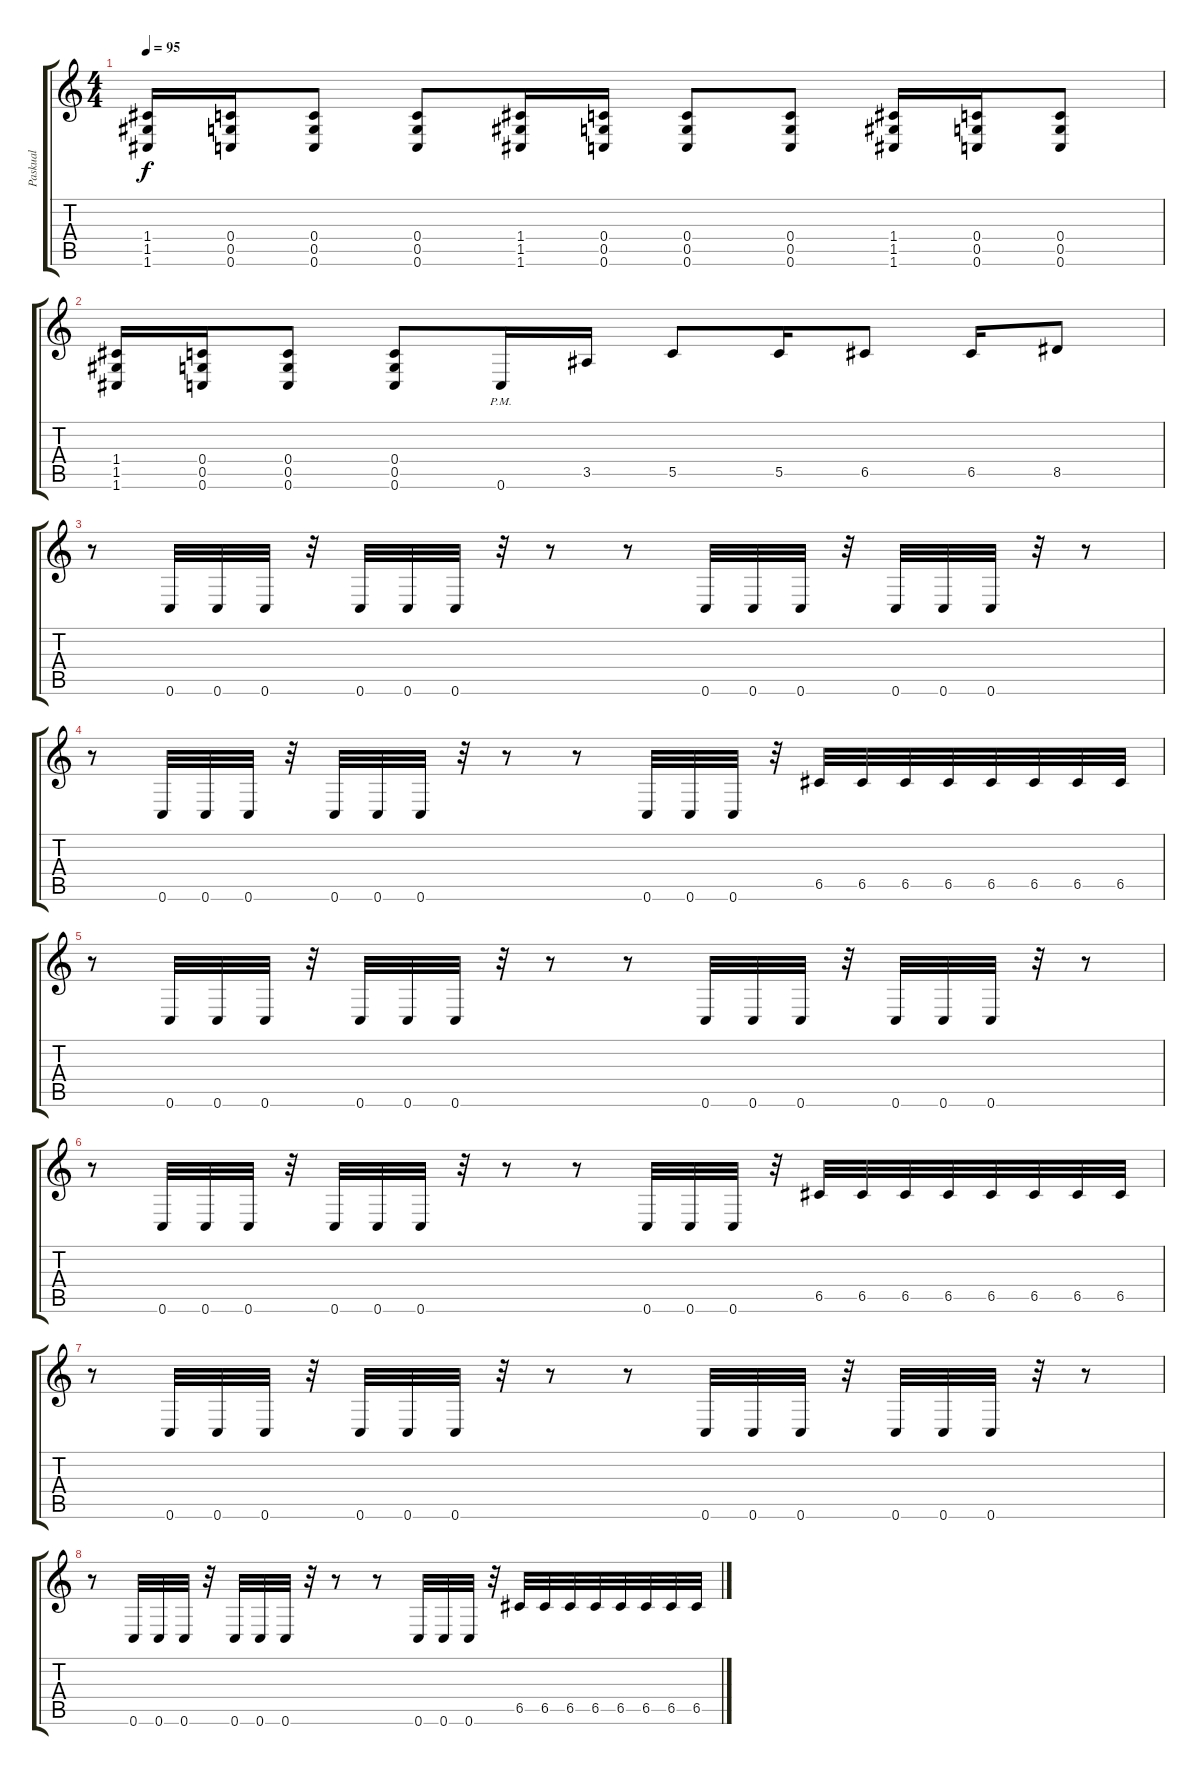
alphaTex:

\track ("Paskual" "Paskual") {instrument distortionguitar}
\staff {score tabs}
\tuning (D4 A3 F3 C3 G2 C2) {hide}
\ts (4 4)
\tempo 95
\clef g2
\ks c
(1.4 1.5 1.6).16{dy f} (0.4 0.5 0.6).16 (0.4 0.5 0.6).8 (0.4 0.5 0.6).8 (1.4 1.5 1.6).16 (0.4 0.5 0.6).16 (0.4 0.5 0.6).8 (0.4 0.5 0.6).8 (1.4 1.5 1.6).16 (0.4 0.5 0.6).16 (0.4 0.5 0.6).8 |
(1.4 1.5 1.6).16 (0.4 0.5 0.6).16 (0.4 0.5 0.6).8 (0.4 0.5 0.6).8 0.6{pm}.16 3.5.16 5.5.8 5.5.16 6.5.8 6.5.16 8.5.8 |
r.8 0.6.32 0.6.32 0.6.32 r.32 0.6.32 0.6.32 0.6.32 r.32 r.8 r.8 0.6.32 0.6.32 0.6.32 r.32 0.6.32 0.6.32 0.6.32 r.32 r.8 |
r.8 0.6.32 0.6.32 0.6.32 r.32 0.6.32 0.6.32 0.6.32 r.32 r.8 r.8 0.6.32 0.6.32 0.6.32 r.32 6.5.32 6.5.32 6.5.32 6.5.32 6.5.32 6.5.32 6.5.32 6.5.32 |
r.8 0.6.32 0.6.32 0.6.32 r.32 0.6.32 0.6.32 0.6.32 r.32 r.8 r.8 0.6.32 0.6.32 0.6.32 r.32 0.6.32 0.6.32 0.6.32 r.32 r.8 |
r.8 0.6.32 0.6.32 0.6.32 r.32 0.6.32 0.6.32 0.6.32 r.32 r.8 r.8 0.6.32 0.6.32 0.6.32 r.32 6.5.32 6.5.32 6.5.32 6.5.32 6.5.32 6.5.32 6.5.32 6.5.32 |
r.8 0.6.32 0.6.32 0.6.32 r.32 0.6.32 0.6.32 0.6.32 r.32 r.8 r.8 0.6.32 0.6.32 0.6.32 r.32 0.6.32 0.6.32 0.6.32 r.32 r.8 |
r.8 0.6.32 0.6.32 0.6.32 r.32 0.6.32 0.6.32 0.6.32 r.32 r.8 r.8 0.6.32 0.6.32 0.6.32 r.32 6.5.32 6.5.32 6.5.32 6.5.32 6.5.32 6.5.32 6.5.32 6.5.32
